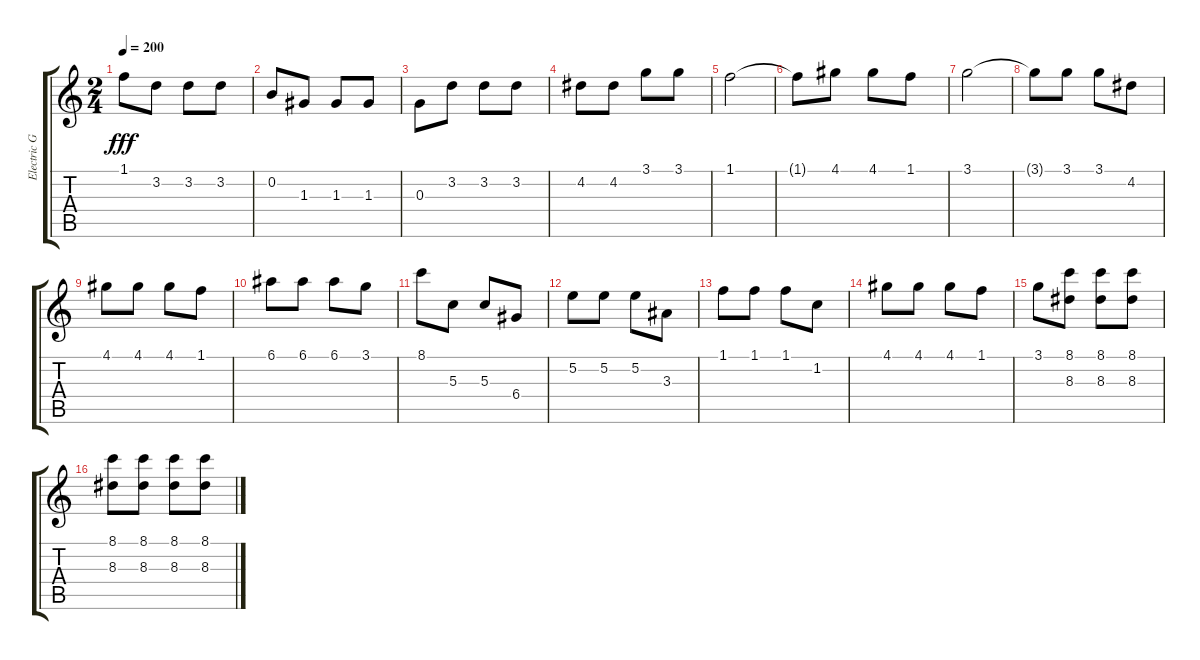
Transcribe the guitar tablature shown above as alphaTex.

\track ("Electric Guitar 2" "Electric G") {instrument overdrivenguitar}
\staff {score tabs}
\tuning (E4 B3 G3 D3 A2 E2) {hide}
\ts (2 4)
\tempo 200
\clef g2
\ks c
1.1.8{dy fff} 3.2.8 3.2.8 3.2.8 |
0.2.8 1.3.8 1.3.8 1.3.8 |
0.3.8 3.2.8 3.2.8 3.2.8 |
4.2.8 4.2.8 3.1.8 3.1.8 |
1.1.2 |
1.1{t}.8 4.1.8 4.1.8 1.1.8 |
3.1.2 |
3.1{t}.8 3.1.8 3.1.8 4.2.8 |
4.1.8 4.1.8 4.1.8 1.1.8 |
6.1.8 6.1.8 6.1.8 3.1.8 |
8.1.8 5.3.8 5.3.8 6.4.8 |
5.2.8 5.2.8 5.2.8 3.3.8 |
1.1.8 1.1.8 1.1.8 1.2.8 |
4.1.8 4.1.8 4.1.8 1.1.8 |
3.1.8 (8.1 8.3).8 (8.1 8.3).8 (8.1 8.3).8 |
(8.1 8.3).8 (8.1 8.3).8 (8.1 8.3).8 (8.1 8.3).8
